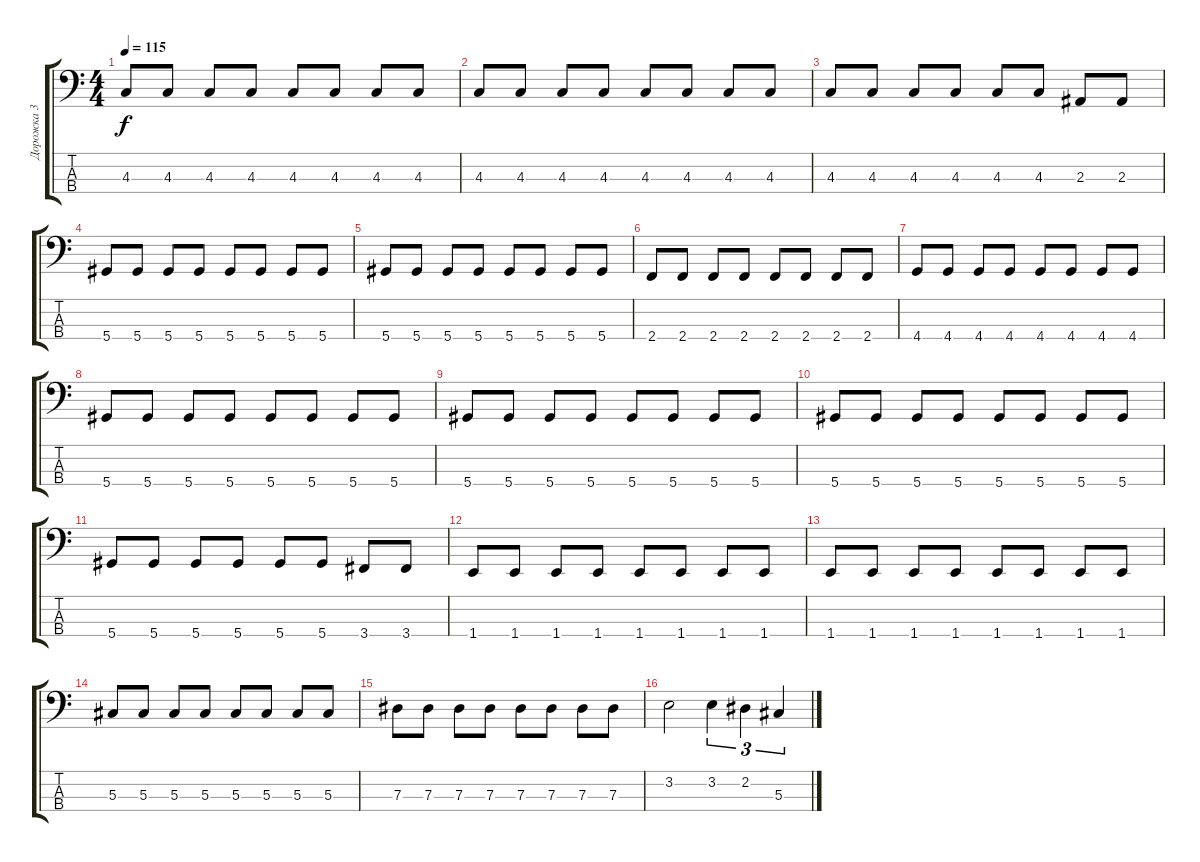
\track ("Дорожка 3" "Дорожка 3") {instrument electricbassfinger}
\staff {score tabs}
\tuning (Gb2 Db2 Ab1 Eb1) {hide}
\ts (4 4)
\tempo 115
\clef f4
\ks c
4.3.8{dy f} 4.3.8 4.3.8 4.3.8 4.3.8 4.3.8 4.3.8 4.3.8 |
4.3.8 4.3.8 4.3.8 4.3.8 4.3.8 4.3.8 4.3.8 4.3.8 |
4.3.8 4.3.8 4.3.8 4.3.8 4.3.8 4.3.8 2.3.8 2.3.8 |
5.4.8 5.4.8 5.4.8 5.4.8 5.4.8 5.4.8 5.4.8 5.4.8 |
5.4.8 5.4.8 5.4.8 5.4.8 5.4.8 5.4.8 5.4.8 5.4.8 |
2.4.8 2.4.8 2.4.8 2.4.8 2.4.8 2.4.8 2.4.8 2.4.8 |
4.4.8 4.4.8 4.4.8 4.4.8 4.4.8 4.4.8 4.4.8 4.4.8 |
5.4.8 5.4.8 5.4.8 5.4.8 5.4.8 5.4.8 5.4.8 5.4.8 |
5.4.8 5.4.8 5.4.8 5.4.8 5.4.8 5.4.8 5.4.8 5.4.8 |
5.4.8 5.4.8 5.4.8 5.4.8 5.4.8 5.4.8 5.4.8 5.4.8 |
5.4.8 5.4.8 5.4.8 5.4.8 5.4.8 5.4.8 3.4.8 3.4.8 |
1.4.8 1.4.8 1.4.8 1.4.8 1.4.8 1.4.8 1.4.8 1.4.8 |
1.4.8 1.4.8 1.4.8 1.4.8 1.4.8 1.4.8 1.4.8 1.4.8 |
5.3.8 5.3.8 5.3.8 5.3.8 5.3.8 5.3.8 5.3.8 5.3.8 |
7.3.8 7.3.8 7.3.8 7.3.8 7.3.8 7.3.8 7.3.8 7.3.8 |
3.2.2 3.2.4{tu (3 2)} 2.2.4{tu (3 2)} 5.3.4{tu (3 2)}
